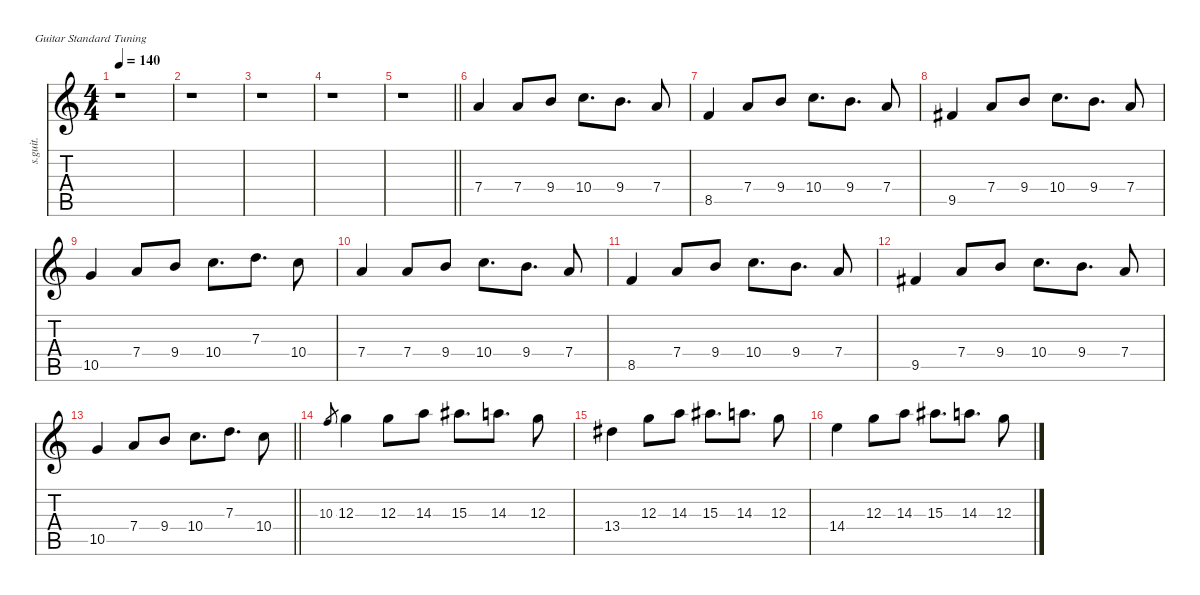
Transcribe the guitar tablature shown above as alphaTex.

\defaultSystemsLayout 4
\hideDynamics
\bracketExtendMode nobrackets
\otherSystemsTrackNameOrientation horizontal
\track ("Gtr. II" "s.guit.") {defaultSystemsLayout 8 instrument overdrivenguitar}
\staff {score tabs}
\tuning (E4 B3 G3 D3 A2 E2)
\ts (4 4)
\tempo 140
\clef g2
\ks c
r.1{dy f beam Down} |
r.1{beam Down} |
r.1{beam Down} |
r.1{beam Down} |
\barLineRight lightlight
r.1{beam Down} |
7.4.4{beam Up} 7.4.8{beam Up} 9.4.8{beam Up} 10.4.8{d beam Down} 9.4.8{d beam Down} 7.4.8{beam Up} |
8.5.4{beam Up} 7.4.8{beam Up} 9.4.8{beam Up} 10.4.8{d beam Down} 9.4.8{d beam Down} 7.4.8{beam Up} |
9.5{acc #}.4{beam Up} 7.4.8{beam Up} 9.4.8{beam Up} 10.4.8{d beam Down} 9.4.8{d beam Down} 7.4.8{beam Up} |
10.5.4{beam Up} 7.4.8{beam Up} 9.4.8{beam Up} 10.4.8{d beam Down} 7.3.8{d beam Down} 10.4.8{beam Down} |
7.4.4{beam Up} 7.4.8{beam Up} 9.4.8{beam Up} 10.4.8{d beam Down} 9.4.8{d beam Down} 7.4.8{beam Up} |
8.5.4{beam Up} 7.4.8{beam Up} 9.4.8{beam Up} 10.4.8{d beam Down} 9.4.8{d beam Down} 7.4.8{beam Up} |
9.5{acc #}.4{beam Up} 7.4.8{beam Up} 9.4.8{beam Up} 10.4.8{d beam Down} 9.4.8{d beam Down} 7.4.8{beam Up} |
\barLineRight lightlight
10.5.4{beam Up} 7.4.8{beam Up} 9.4.8{beam Up} 10.4.8{d beam Down} 7.3.8{d beam Down} 10.4.8{beam Down} |
10.3.8{gr dy mp beam Up} 12.3.4{dy f beam Down} 12.3.8{beam Down} 14.3.8{beam Down} 15.3{acc #}.8{d beam Down} 14.3.8{d beam Down} 12.3.8{beam Down} |
13.4{acc #}.4{beam Down} 12.3.8{beam Down} 14.3.8{beam Down} 15.3{acc #}.8{d beam Down} 14.3.8{d beam Down} 12.3.8{beam Down} |
14.4.4{beam Down} 12.3.8{beam Down} 14.3.8{beam Down} 15.3{acc #}.8{d beam Down} 14.3.8{d beam Down} 12.3.8{beam Down}
